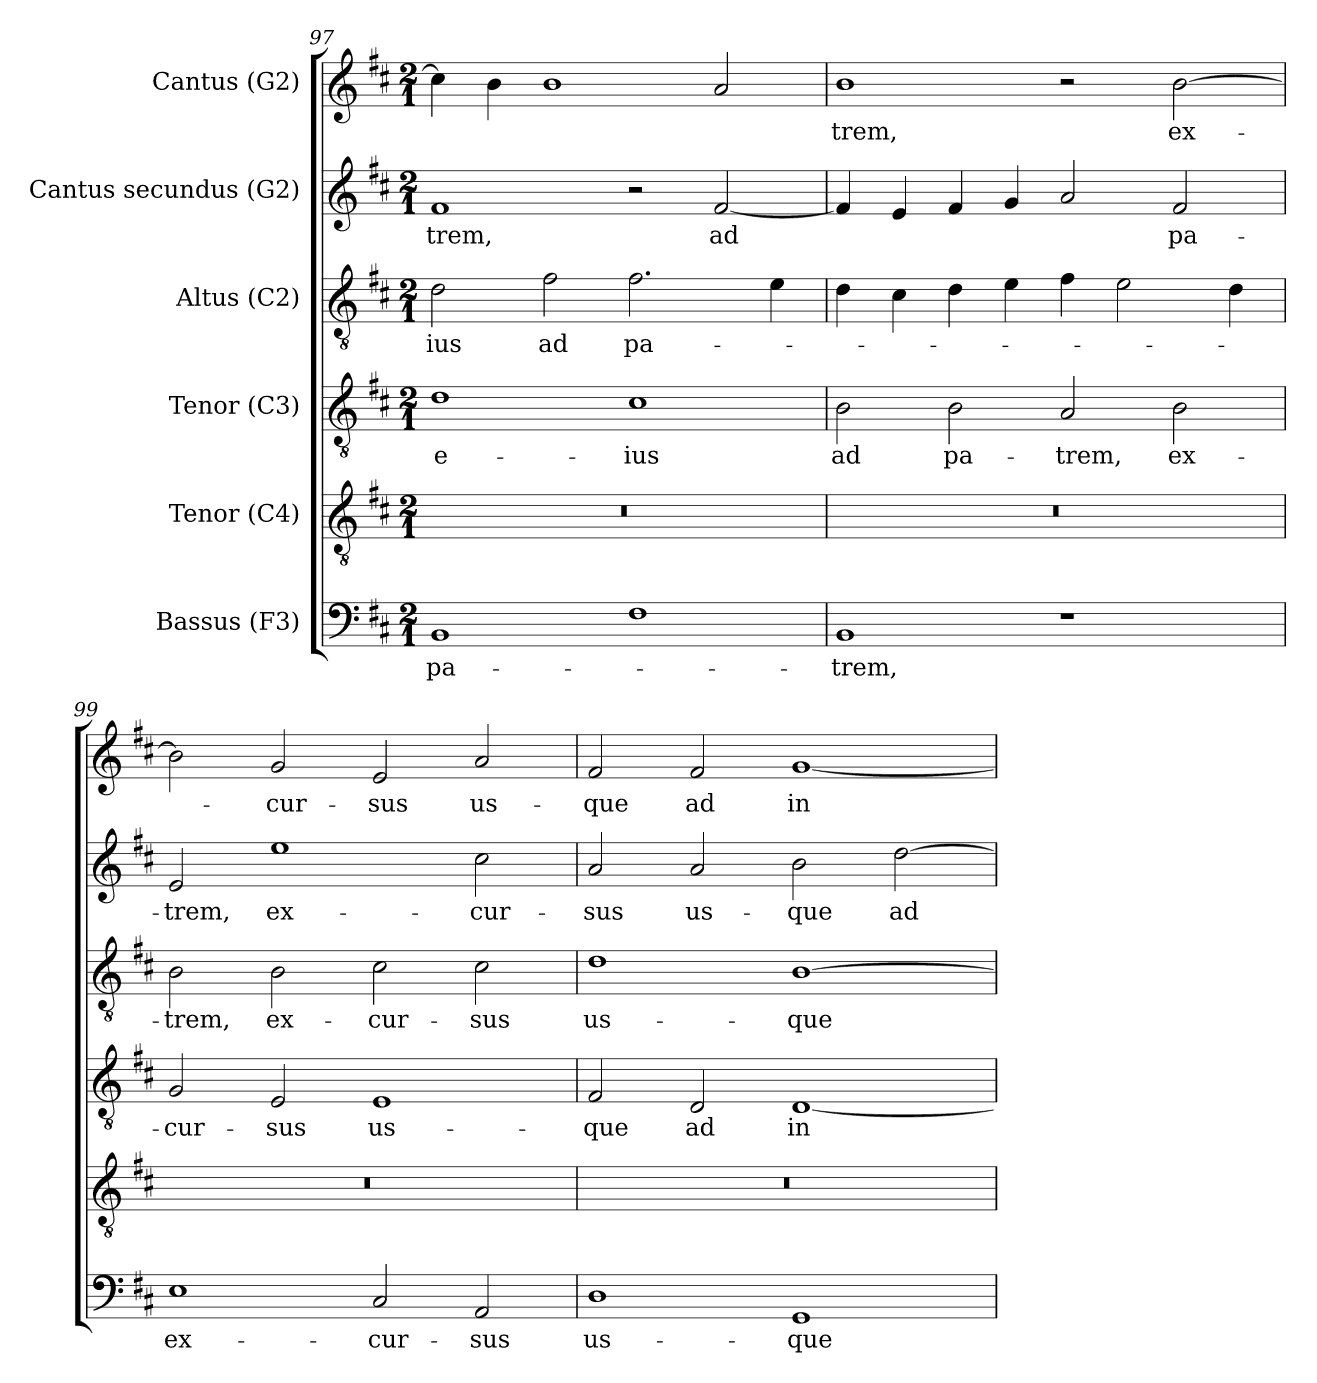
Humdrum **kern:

**kern	**text	**kern	**kern	**text	**kern	**text	**kern	**text	**kern	**text
*part6	*part6	*part5	*part4	*part4	*part3	*part3	*part2	*part2	*part1	*part1
*staff6	*staff6	*staff5	*staff4	*staff4	*staff3	*staff3	*staff2	*staff2	*staff1	*staff1
*I"Bassus (F3)	*	*I"Tenor (C4)	*I"Tenor (C3)	*	*I"Altus (C2)	*	*I"Cantus secundus (G2)	*	*I"Cantus (G2)	*
*clefF4	*	*clefGv2	*clefGv2	*	*clefGv2	*	*clefG2	*	*clefG2	*
*	*	*	*	*	*ITrd7c12	*	*	*	*	*
*k[f#c#]	*	*k[f#c#]	*k[f#c#]	*	*k[f#c#]	*	*k[f#c#]	*	*k[f#c#]	*
*D:	*	*D:	*D:	*	*D:	*	*D:	*	*D:	*
*M2/1	*	*M2/1	*M2/1	*	*M2/1	*	*M2/1	*	*M2/1	*
=97	=97	=97	=97	=97	=97	=97	=97	=97	=97	=97
!	!LO:LY:b:color=#000000	!LO:N:vis=1	!	!	!	!	!	!	!	!
!	!	!	!	!LO:LY:b:color=#000000	!	!	!	!	!	!
!	!	!	!	!	!	!LO:LY:b:color=#000000	!	!	!	!
!	!	!	!	!	!	!	!	!LO:LY:b:color=#000000	!	!
1BBi	pa-	0r	1di	e-	2Di\	-ius	1f#i	-trem,	4cc#i\]	.
.	.	.	.	.	.	.	.	.	4bi\	.
!	!	!	!	!	!	!LO:LY:b:color=#000000	!	!	!	!
.	.	.	.	.	2F#i\	ad	.	.	1bi	.
!	!	!	!	!LO:LY:b:color=#000000	!	!	!	!	!	!
!	!	!	!	!	!	!LO:LY:b:color=#000000	!	!	!	!
1F#i	.	.	1c#i	-ius	2.F#i\	pa-	2r	.	.	.
!	!	!	!	!	!	!	!	!LO:LY:b:color=#000000	!	!
.	.	.	.	.	.	.	[2f#i/	ad	2ai/	.
.	.	.	.	.	4Ei\	.	.	.	.	.
!!LO:LB:g=z
=98	=98	=98	=98	=98	=98	=98	=98	=98	=98	=98
!	!LO:LY:b:color=#000000	!LO:N:vis=1	!	!	!	!	!	!	!	!
!	!	!	!	!LO:LY:b:color=#000000	!	!	!	!	!	!
!	!	!	!	!	!	!	!	!	!	!LO:LY:b:color=#000000
1BBi	-trem,	0r	2Bi\	ad	4Di\	.	4f#i/]	.	1bi	-trem,
.	.	.	.	.	4C#i\	.	4ei/	.	.	.
!	!	!	!	!LO:LY:b:color=#000000	!	!	!	!	!	!
.	.	.	2Bi\	pa-	4Di\	.	4f#i/	.	.	.
.	.	.	.	.	4Ei\	.	4gi/	.	.	.
!	!	!	!	!LO:LY:b:color=#000000	!	!	!	!	!	!
1r	.	.	2Ai/	-trem,	4F#i\	.	2ai/	.	2r	.
.	.	.	.	.	2Ei\	.	.	.	.	.
!	!	!	!	!LO:LY:b:color=#000000	!	!	!	!	!	!
!	!	!	!	!	!	!	!	!LO:LY:b:color=#000000	!	!
!	!	!	!	!	!	!	!	!	!	!LO:LY:b:color=#000000
.	.	.	2Bi\	ex-	.	.	2f#i/	pa-	[2bi\	ex-
.	.	.	.	.	4Di\	.	.	.	.	.
=99	=99	=99	=99	=99	=99	=99	=99	=99	=99	=99
!	!LO:LY:b:color=#000000	!LO:N:vis=1	!	!	!	!	!	!	!	!
!	!	!	!	!LO:LY:b:color=#000000	!	!	!	!	!	!
!	!	!	!	!	!	!LO:LY:b:color=#000000	!	!	!	!
!	!	!	!	!	!	!	!	!LO:LY:b:color=#000000	!	!
1Ei	ex-	0r	2Gi/	-cur-	2BBi\	-trem,	2ei/	-trem,	2bi\]	.
!	!	!	!	!LO:LY:b:color=#000000	!	!	!	!	!	!
!	!	!	!	!	!	!LO:LY:b:color=#000000	!	!	!	!
!	!	!	!	!	!	!	!	!LO:LY:b:color=#000000	!	!
!	!	!	!	!	!	!	!	!	!	!LO:LY:b:color=#000000
.	.	.	2Ei/	-sus	2BBi\	ex-	1eei	ex-	2gi/	-cur-
!	!LO:LY:b:color=#000000	!	!	!	!	!	!	!	!	!
!	!	!	!	!LO:LY:b:color=#000000	!	!	!	!	!	!
!	!	!	!	!	!	!LO:LY:b:color=#000000	!	!	!	!
!	!	!	!	!	!	!	!	!	!	!LO:LY:b:color=#000000
2C#i/	-cur-	.	1Ei	us-	2C#i\	-cur-	.	.	2ei/	-sus
!	!LO:LY:b:color=#000000	!	!	!	!	!	!	!	!	!
!	!	!	!	!	!	!LO:LY:b:color=#000000	!	!	!	!
!	!	!	!	!	!	!	!	!LO:LY:b:color=#000000	!	!
!	!	!	!	!	!	!	!	!	!	!LO:LY:b:color=#000000
2AAi/	-sus	.	.	.	2C#i\	-sus	2cc#i\	-cur-	2ai/	us-
=100	=100	=100	=100	=100	=100	=100	=100	=100	=100	=100
!	!LO:LY:b:color=#000000	!LO:N:vis=1	!	!	!	!	!	!	!	!
!	!	!	!	!LO:LY:b:color=#000000	!	!	!	!	!	!
!	!	!	!	!	!	!LO:LY:b:color=#000000	!	!	!	!
!	!	!	!	!	!	!	!	!LO:LY:b:color=#000000	!	!
!	!	!	!	!	!	!	!	!	!	!LO:LY:b:color=#000000
1Di	us-	0r	2F#i/	-que	1Di	us-	2ai/	-sus	2f#i/	-que
!	!	!	!	!LO:LY:b:color=#000000	!	!	!	!	!	!
!	!	!	!	!	!	!	!	!LO:LY:b:color=#000000	!	!
!	!	!	!	!	!	!	!	!	!	!LO:LY:b:color=#000000
.	.	.	2Di/	ad	.	.	2ai/	us-	2f#i/	ad
!	!LO:LY:b:color=#000000	!	!	!	!	!	!	!	!	!
!	!	!	!	!LO:LY:b:color=#000000	!	!	!	!	!	!
!	!	!	!	!	!	!LO:LY:b:color=#000000	!	!	!	!
!	!	!	!	!	!	!	!	!LO:LY:b:color=#000000	!	!
!	!	!	!	!	!	!	!	!	!	!LO:LY:b:color=#000000
1GGi	-que	.	[1Di	in-	[1BBi	-que	2bi\	-que	[1gi	in-
!	!	!	!	!	!	!	!	!LO:LY:b:color=#000000	!	!
.	.	.	.	.	.	.	[2ddi\	ad	.	.
=	=	=	=	=	=	=	=	=	=	=
*-	*-	*-	*-	*-	*-	*-	*-	*-	*-	*-
